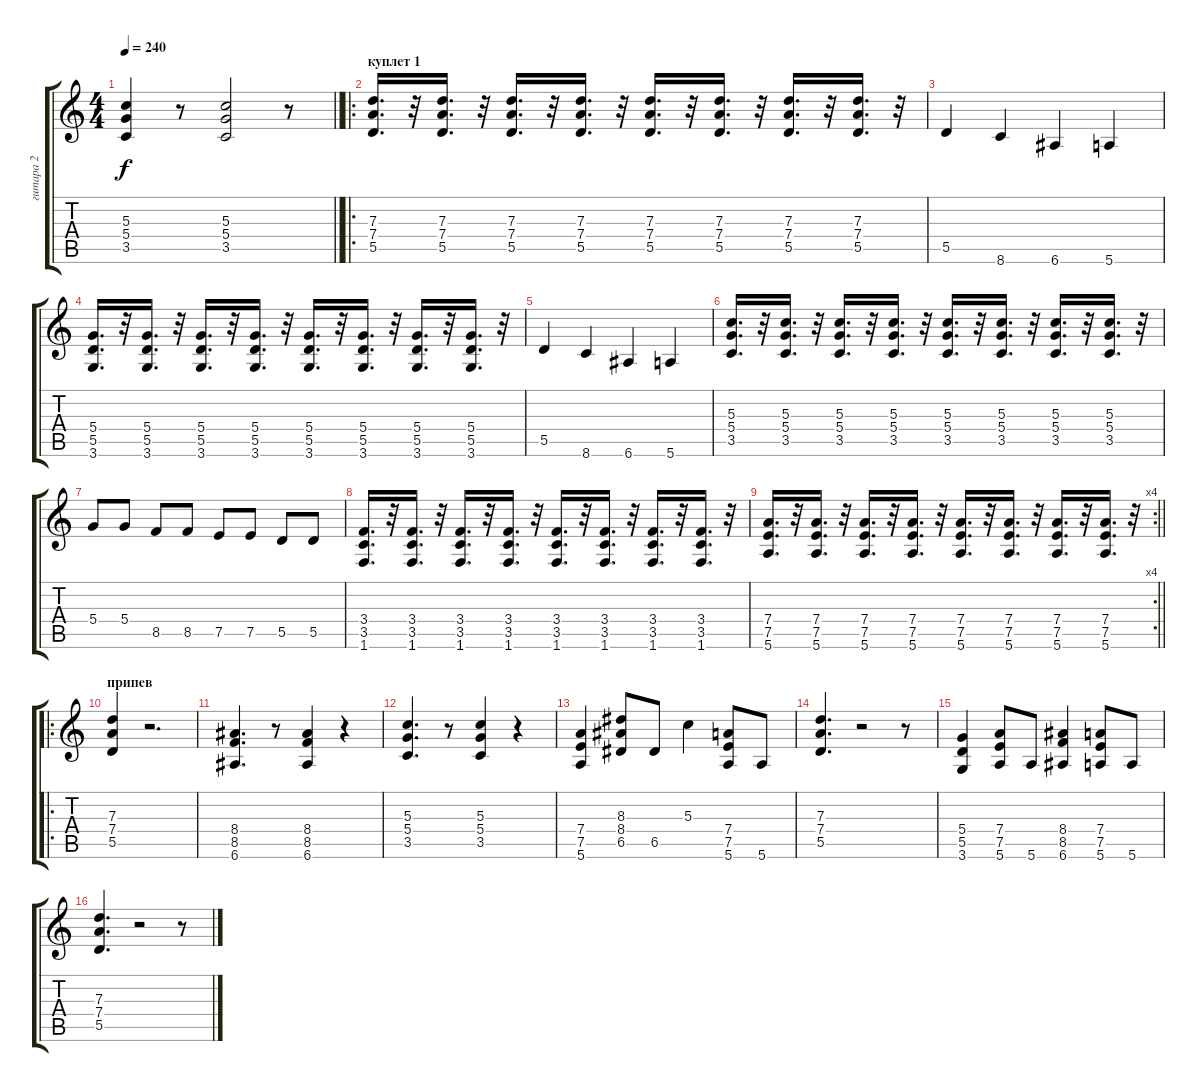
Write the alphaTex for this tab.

\track ("гитара 2" "гитара 2") {instrument distortionguitar}
\staff {score tabs}
\tuning (E4 B3 G3 D3 A2 E2) {hide}
\ts (4 4)
\tempo 240
\clef g2
\barLineRight lightlight
\ks c
(5.3 5.4 3.5).4{dy f} r.8 (5.3 5.4 3.5).2 r.8 |
\ro
\section ("" "куплет 1")
(7.3 7.4 5.5).16{d} r.32 (7.3 7.4 5.5).16{d} r.32 (7.3 7.4 5.5).16{d} r.32 (7.3 7.4 5.5).16{d} r.32 (7.3 7.4 5.5).16{d} r.32 (7.3 7.4 5.5).16{d} r.32 (7.3 7.4 5.5).16{d} r.32 (7.3 7.4 5.5).16{d} r.32 |
5.5.4 8.6.4 6.6.4 5.6.4 |
(5.4 5.5 3.6).16{d} r.32 (5.4 5.5 3.6).16{d} r.32 (5.4 5.5 3.6).16{d} r.32 (5.4 5.5 3.6).16{d} r.32 (5.4 5.5 3.6).16{d} r.32 (5.4 5.5 3.6).16{d} r.32 (5.4 5.5 3.6).16{d} r.32 (5.4 5.5 3.6).16{d} r.32 |
5.5.4 8.6.4 6.6.4 5.6.4 |
(5.3 5.4 3.5).16{d} r.32 (5.3 5.4 3.5).16{d} r.32 (5.3 5.4 3.5).16{d} r.32 (5.3 5.4 3.5).16{d} r.32 (5.3 5.4 3.5).16{d} r.32 (5.3 5.4 3.5).16{d} r.32 (5.3 5.4 3.5).16{d} r.32 (5.3 5.4 3.5).16{d} r.32 |
5.4.8 5.4.8 8.5.8 8.5.8 7.5.8 7.5.8 5.5.8 5.5.8 |
(3.4 3.5 1.6).16{d} r.32 (3.4 3.5 1.6).16{d} r.32 (3.4 3.5 1.6).16{d} r.32 (3.4 3.5 1.6).16{d} r.32 (3.4 3.5 1.6).16{d} r.32 (3.4 3.5 1.6).16{d} r.32 (3.4 3.5 1.6).16{d} r.32 (3.4 3.5 1.6).16{d} r.32 |
\rc 4
\barLineRight lightlight
(7.4 7.5 5.6).16{d} r.32 (7.4 7.5 5.6).16{d} r.32 (7.4 7.5 5.6).16{d} r.32 (7.4 7.5 5.6).16{d} r.32 (7.4 7.5 5.6).16{d} r.32 (7.4 7.5 5.6).16{d} r.32 (7.4 7.5 5.6).16{d} r.32 (7.4 7.5 5.6).16{d} r.32 |
\ro
\section ("" "припев")
(7.3 7.4 5.5).4 r.2{d} |
(8.4 8.5 6.6).4{d} r.8 (8.4 8.5 6.6).4 r.4 |
(5.3 5.4 3.5).4{d} r.8 (5.3 5.4 3.5).4 r.4 |
(7.4 7.5 5.6).4 (8.3 8.4 6.5).8 6.5.8 5.3.4 (7.4 7.5 5.6).8 5.6.8 |
(7.3 7.4 5.5).4{d} r.2 r.8 |
(5.4 5.5 3.6).4 (7.4 7.5 5.6).8 5.6.8 (8.4 8.5 6.6).4 (7.4 7.5 5.6).8 5.6.8 |
(7.3 7.4 5.5).4{d} r.2 r.8
